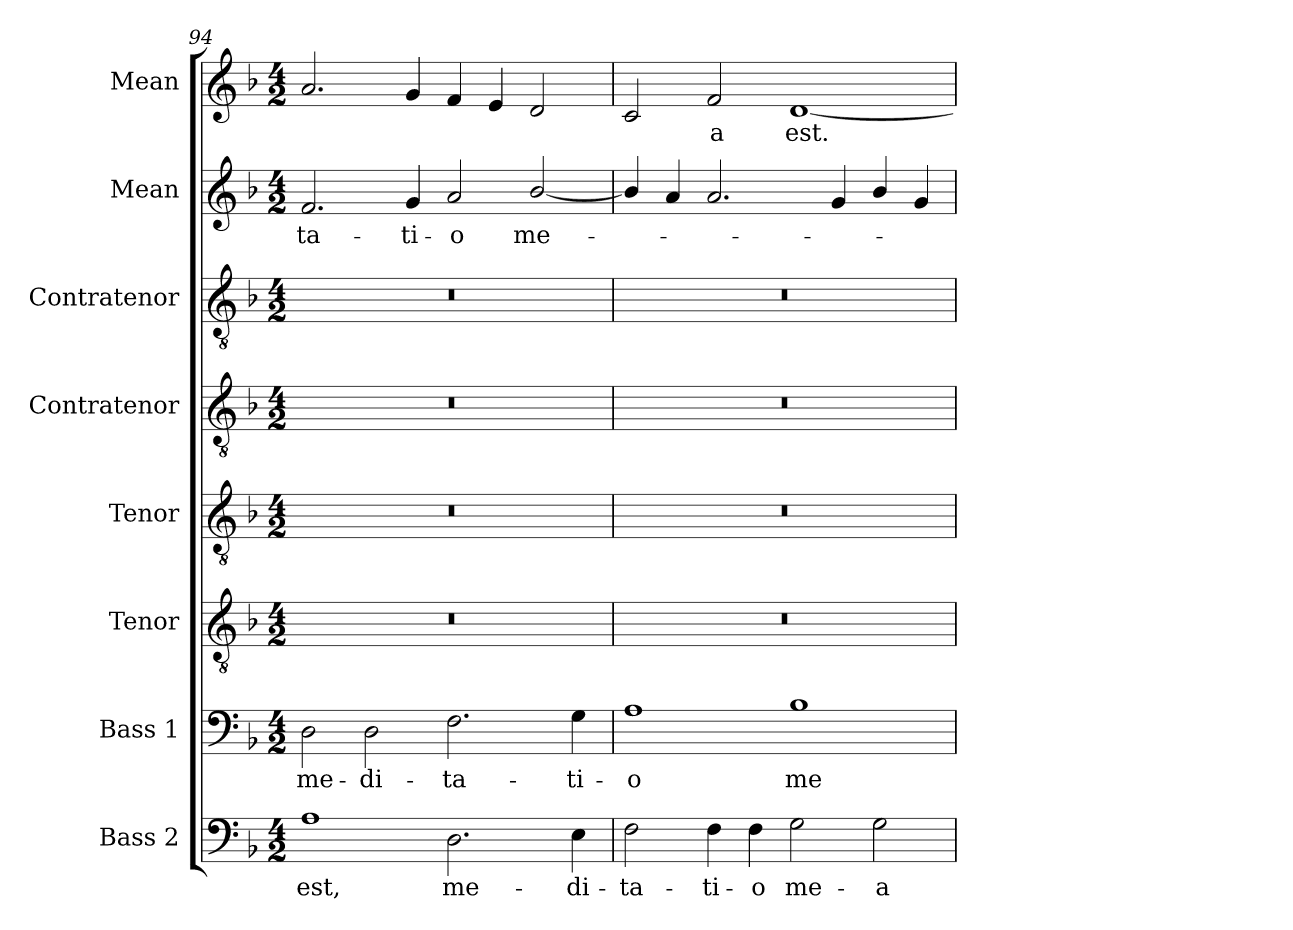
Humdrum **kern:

**kern	**text	**kern	**text	**kern	**kern	**kern	**kern	**kern	**text	**kern	**text
*part8	*part8	*part7	*part7	*part6	*part5	*part4	*part3	*part2	*part2	*part1	*part1
*staff8	*staff8	*staff7	*staff7	*staff6	*staff5	*staff4	*staff3	*staff2	*staff2	*staff1	*staff1
*I"Bass 2	*	*I"Bass 1	*	*I"Tenor	*I"Tenor	*I"Contratenor	*I"Contratenor	*I"Mean	*	*I"Mean	*
*I'B2.	*	*I'B1.	*	*I'T.	*I'T.	*I'Ct.	*I'Ct.	*I'M.	*	*I'M.	*
*clefF4	*	*clefF4	*	*clefGv2	*clefGv2	*clefGv2	*clefGv2	*clefG2	*	*clefG2	*
*	*	*	*	*ITrd7c12	*ITrd7c12	*ITrd7c12	*ITrd7c12	*	*	*	*
*k[b-]	*	*k[b-]	*	*k[b-]	*k[b-]	*k[b-]	*k[b-]	*k[b-]	*	*k[b-]	*
*F:	*	*F:	*	*F:	*F:	*F:	*F:	*F:	*	*F:	*
*M4/2	*	*M4/2	*	*M4/2	*M4/2	*M4/2	*M4/2	*M4/2	*	*M4/2	*
=94	=94	=94	=94	=94	=94	=94	=94	=94	=94	=94	=94
!	!LO:LY:b:color=#000000	!	!	!	!	!	!	!	!	!	!
!	!	!	!LO:LY:b:color=#000000	!LO:N:vis=1	!LO:N:vis=1	!LO:N:vis=1	!LO:N:vis=1	!	!	!	!
!	!	!	!	!	!	!	!	!	!LO:LY:b:color=#000000	!	!
1Ai	est,	2Di\	me-	0r	0r	0r	0r	2.fi/	-ta-	2.ai/	.
!	!	!	!LO:LY:b:color=#000000	!	!	!	!	!	!	!	!
.	.	2Di\	-di-	.	.	.	.	.	.	.	.
!	!	!	!	!	!	!	!	!	!LO:LY:b:color=#000000	!	!
.	.	.	.	.	.	.	.	4gi/	-ti-	4gi/	.
!	!LO:LY:b:color=#000000	!	!	!	!	!	!	!	!	!	!
!	!	!	!LO:LY:b:color=#000000	!	!	!	!	!	!	!	!
!	!	!	!	!	!	!	!	!	!LO:LY:b:color=#000000	!	!
2.Di\	me-	2.Fi\	-ta-	.	.	.	.	2ai/	-o	4fi/	.
.	.	.	.	.	.	.	.	.	.	4ei/	.
!	!	!	!	!	!	!	!	!	!LO:LY:b:color=#000000	!	!
.	.	.	.	.	.	.	.	[2b-i/	me-	2di/	.
!	!LO:LY:b:color=#000000	!	!	!	!	!	!	!	!	!	!
!	!	!	!LO:LY:b:color=#000000	!	!	!	!	!	!	!	!
4Ei\	-di-	4Gi\	-ti-	.	.	.	.	.	.	.	.
=95	=95	=95	=95	=95	=95	=95	=95	=95	=95	=95	=95
!	!LO:LY:b:color=#000000	!	!	!	!	!	!	!	!	!	!
!	!	!	!LO:LY:b:color=#000000	!LO:N:vis=1	!LO:N:vis=1	!LO:N:vis=1	!LO:N:vis=1	!	!	!	!
2Fi\	-ta-	1Ai	-o	0r	0r	0r	0r	4b-i/]	.	2ci/	.
.	.	.	.	.	.	.	.	4ai/	.	.	.
!	!LO:LY:b:color=#000000	!	!	!	!	!	!	!	!	!	!
!	!	!	!	!	!	!	!	!	!	!	!LO:LY:b:color=#000000
4Fi\	-ti-	.	.	.	.	.	.	2.ai/	.	2fi/	-a
!	!LO:LY:b:color=#000000	!	!	!	!	!	!	!	!	!	!
4Fi\	-o	.	.	.	.	.	.	.	.	.	.
!	!LO:LY:b:color=#000000	!	!	!	!	!	!	!	!	!	!
!	!	!	!LO:LY:b:color=#000000	!	!	!	!	!	!	!	!
!	!	!	!	!	!	!	!	!	!	!	!LO:LY:b:color=#000000
2Gi\	me-	1B-i	me-	.	.	.	.	.	.	[1di	est.
.	.	.	.	.	.	.	.	4gi/	.	.	.
!	!LO:LY:b:color=#000000	!	!	!	!	!	!	!	!	!	!
2Gi\	-a	.	.	.	.	.	.	4b-i/	.	.	.
.	.	.	.	.	.	.	.	4gi/	.	.	.
=	=	=	=	=	=	=	=	=	=	=	=
*-	*-	*-	*-	*-	*-	*-	*-	*-	*-	*-	*-
